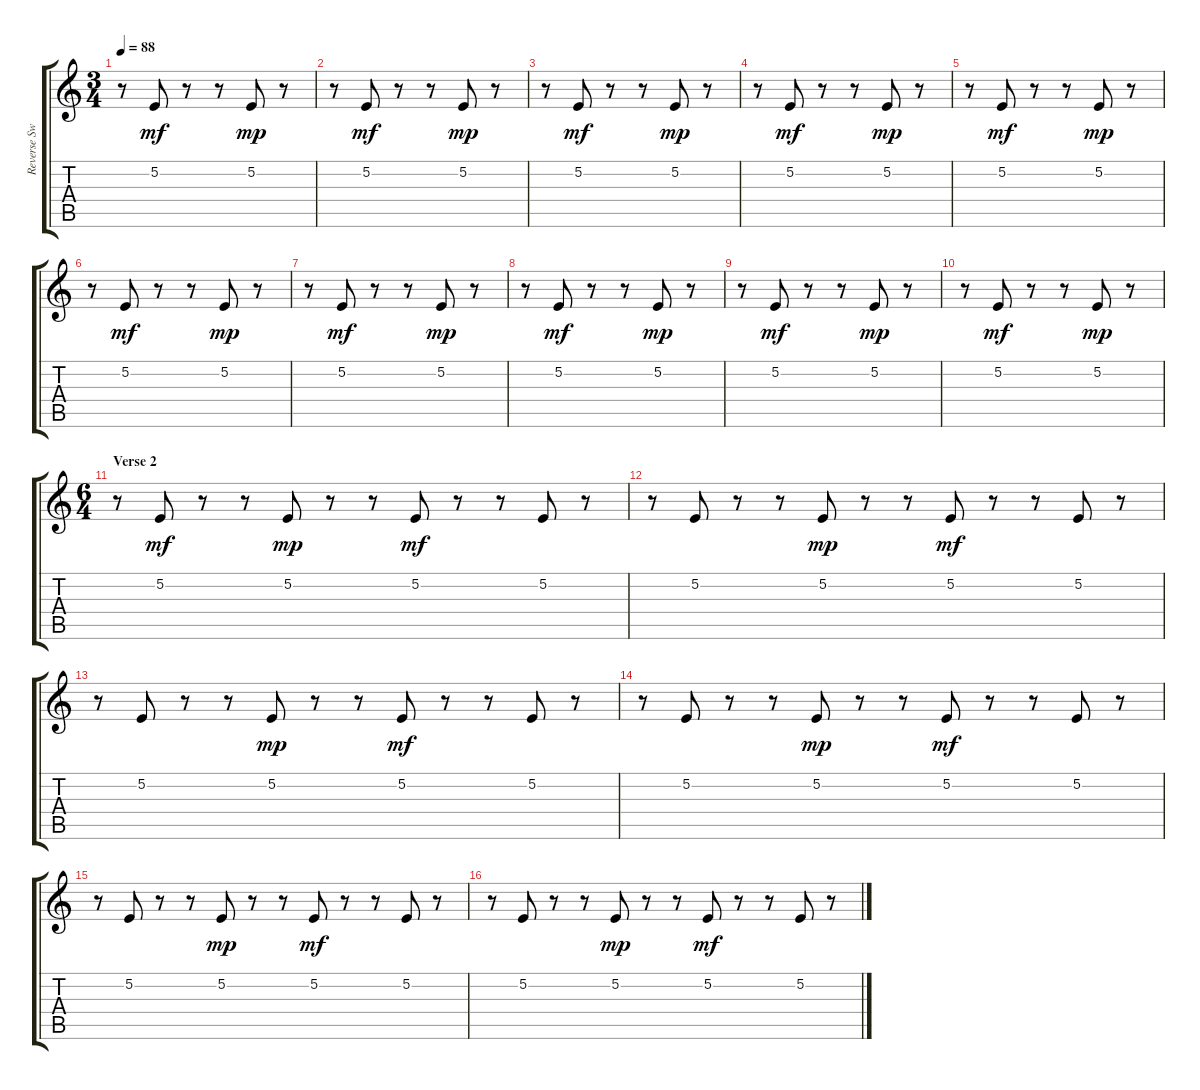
\track ("Reverse Sweep" "Reverse Sw") {instrument reversecymbal}
\staff {score tabs}
\tuning (E4 B3 G3 D3 A2 E2) {hide}
\ts (3 4)
\tempo 88
\clef g2
\ks c
r.8{dy mp} 5.2.8{dy mf} r.8 r.8 5.2.8{dy mp} r.8 |
r.8 5.2.8{dy mf} r.8 r.8 5.2.8{dy mp} r.8 |
r.8 5.2.8{dy mf} r.8 r.8 5.2.8{dy mp} r.8 |
r.8 5.2.8{dy mf} r.8 r.8 5.2.8{dy mp} r.8 |
r.8 5.2.8{dy mf} r.8 r.8 5.2.8{dy mp} r.8 |
r.8 5.2.8{dy mf} r.8 r.8 5.2.8{dy mp} r.8 |
r.8 5.2.8{dy mf} r.8 r.8 5.2.8{dy mp} r.8 |
r.8 5.2.8{dy mf} r.8 r.8 5.2.8{dy mp} r.8 |
r.8 5.2.8{dy mf} r.8 r.8 5.2.8{dy mp} r.8 |
r.8 5.2.8{dy mf} r.8 r.8 5.2.8{dy mp} r.8 |
\ts (6 4)
\section ("" "Verse 2")
r.8 5.2.8{dy mf} r.8 r.8 5.2.8{dy mp} r.8 r.8 5.2.8{dy mf} r.8 r.8 5.2.8 r.8 |
r.8 5.2.8 r.8 r.8 5.2.8{dy mp} r.8 r.8 5.2.8{dy mf} r.8 r.8 5.2.8 r.8 |
r.8 5.2.8 r.8 r.8 5.2.8{dy mp} r.8 r.8 5.2.8{dy mf} r.8 r.8 5.2.8 r.8 |
r.8 5.2.8 r.8 r.8 5.2.8{dy mp} r.8 r.8 5.2.8{dy mf} r.8 r.8 5.2.8 r.8 |
r.8 5.2.8 r.8 r.8 5.2.8{dy mp} r.8 r.8 5.2.8{dy mf} r.8 r.8 5.2.8 r.8 |
r.8 5.2.8 r.8 r.8 5.2.8{dy mp} r.8 r.8 5.2.8{dy mf} r.8 r.8 5.2.8 r.8
